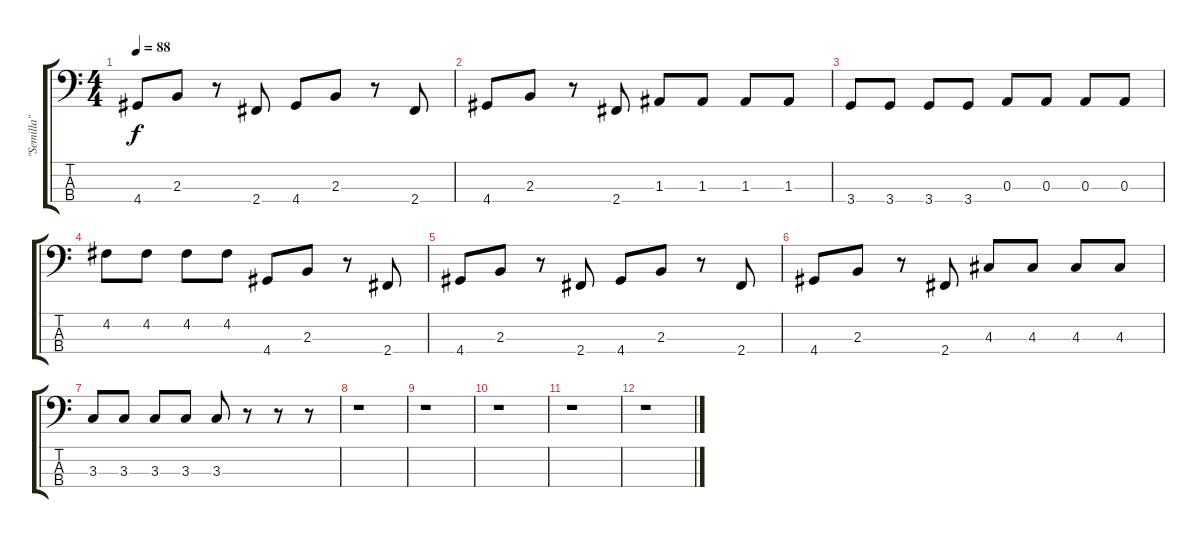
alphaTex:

\track ("\"Semilla\" Bucciarelli" "\"Semilla\" ") {instrument electricbassfinger}
\staff {score tabs}
\tuning (G2 D2 A1 E1) {hide}
\ts (4 4)
\tempo 88
\clef f4
\ks c
4.4.8{dy f} 2.3.8 r.8 2.4.8 4.4.8 2.3.8 r.8 2.4.8 |
4.4.8 2.3.8 r.8 2.4.8 1.3.8 1.3.8 1.3.8 1.3.8 |
3.4.8{volume 6} 3.4.8 3.4.8 3.4.8 0.3.8 0.3.8 0.3.8 0.3.8 |
4.2.8 4.2.8 4.2.8 4.2.8 4.4.8 2.3.8 r.8 2.4.8 |
4.4.8 2.3.8 r.8 2.4.8 4.4.8 2.3.8 r.8 2.4.8 |
4.4.8 2.3.8 r.8 2.4.8 4.3.8 4.3.8 4.3.8 4.3.8 |
3.3.8 3.3.8 3.3.8 3.3.8 3.3.8 r.8 r.8 r.8 |
r.1 |
r.1 |
r.1 |
r.1 |
r.1
